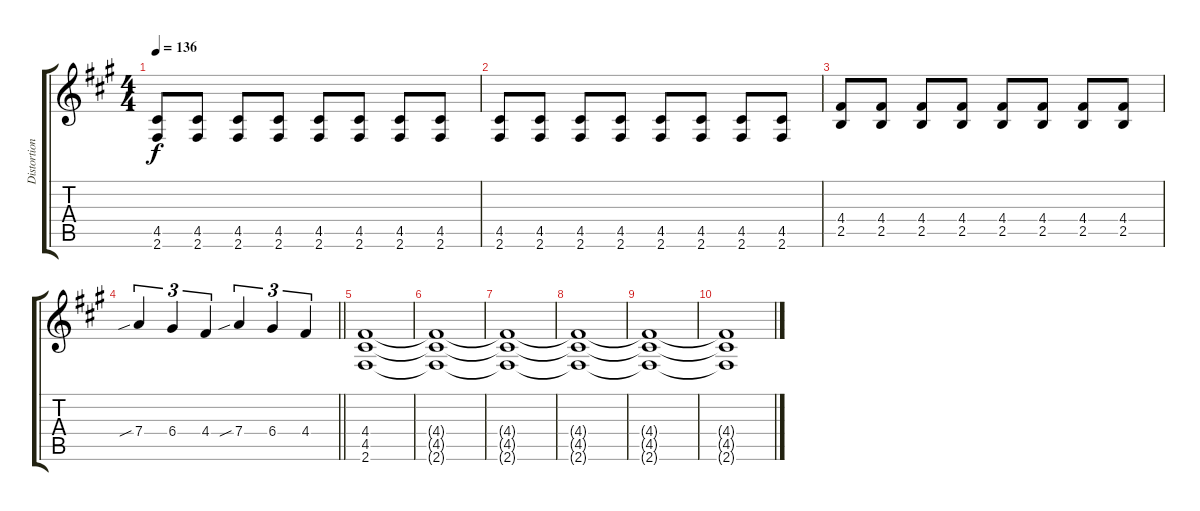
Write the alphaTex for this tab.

\track ("Distortion 1" "Distortion") {instrument distortionguitar}
\staff {score tabs}
\tuning (E4 B3 G3 D3 A2 E2) {hide}
\ts (4 4)
\tempo 136
\clef g2
\ks f#minor
(4.5 2.6).8{dy f} (4.5 2.6).8 (4.5 2.6).8 (4.5 2.6).8 (4.5 2.6).8 (4.5 2.6).8 (4.5 2.6).8 (4.5 2.6).8 |
(4.5 2.6).8 (4.5 2.6).8 (4.5 2.6).8 (4.5 2.6).8 (4.5 2.6).8 (4.5 2.6).8 (4.5 2.6).8 (4.5 2.6).8 |
(4.4 2.5).8 (4.4 2.5).8 (4.4 2.5).8 (4.4 2.5).8 (4.4 2.5).8 (4.4 2.5).8 (4.4 2.5).8 (4.4 2.5).8 |
\barLineRight lightlight
7.4{sib}.4{tu (3 2)} 6.4.4{tu (3 2)} 4.4.4{tu (3 2)} 7.4{sib}.4{tu (3 2)} 6.4.4{tu (3 2)} 4.4.4{tu (3 2)} |
(4.4 4.5 2.6).1 |
(4.4{t} 4.5{t} 2.6{t}).1 |
(4.4{t} 4.5{t} 2.6{t}).1 |
(4.4{t} 4.5{t} 2.6{t}).1 |
(4.4{t} 4.5{t} 2.6{t}).1 |
(4.4{t} 4.5{t} 2.6{t}).1
